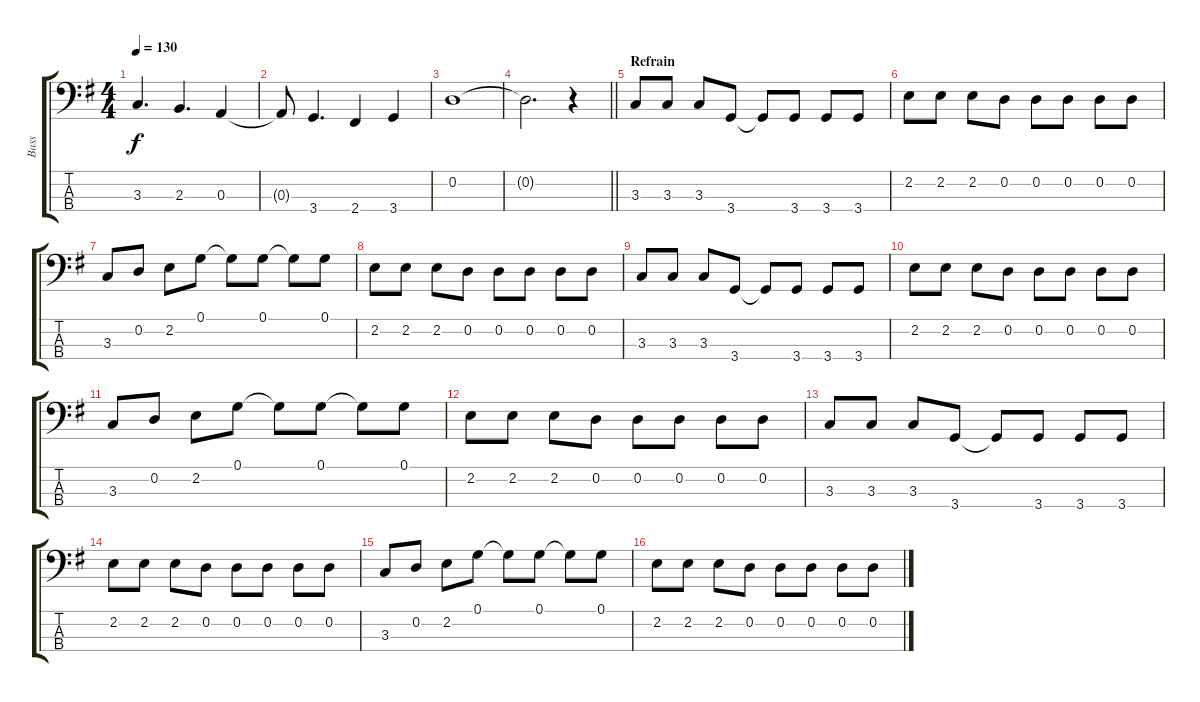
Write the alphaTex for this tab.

\track ("Bass" "Bass") {instrument electricbassfinger}
\staff {score tabs}
\tuning (G2 D2 A1 E1) {hide}
\ts (4 4)
\tempo 130
\clef f4
\ks g
3.3.4{d dy f} 2.3.4{d} 0.3.4 |
0.3{t}.8 3.4.4{d} 2.4.4 3.4.4 |
0.2.1 |
\barLineRight lightlight
0.2{t}.2{d} r.4 |
\section ("" "Refrain")
3.3.8 3.3.8 3.3.8 3.4.8 3.4{t}.8 3.4.8 3.4.8 3.4.8 |
2.2.8 2.2.8 2.2.8 0.2.8 0.2.8 0.2.8 0.2.8 0.2.8 |
3.3.8 0.2.8 2.2.8 0.1.8 0.1{t}.8 0.1.8 0.1{t}.8 0.1.8 |
2.2.8 2.2.8 2.2.8 0.2.8 0.2.8 0.2.8 0.2.8 0.2.8 |
3.3.8 3.3.8 3.3.8 3.4.8 3.4{t}.8 3.4.8 3.4.8 3.4.8 |
2.2.8 2.2.8 2.2.8 0.2.8 0.2.8 0.2.8 0.2.8 0.2.8 |
3.3.8 0.2.8 2.2.8 0.1.8 0.1{t}.8 0.1.8 0.1{t}.8 0.1.8 |
2.2.8 2.2.8 2.2.8 0.2.8 0.2.8 0.2.8 0.2.8 0.2.8 |
3.3.8 3.3.8 3.3.8 3.4.8 3.4{t}.8 3.4.8 3.4.8 3.4.8 |
2.2.8 2.2.8 2.2.8 0.2.8 0.2.8 0.2.8 0.2.8 0.2.8 |
3.3.8 0.2.8 2.2.8 0.1.8 0.1{t}.8 0.1.8 0.1{t}.8 0.1.8 |
2.2.8 2.2.8 2.2.8 0.2.8 0.2.8 0.2.8 0.2.8 0.2.8
